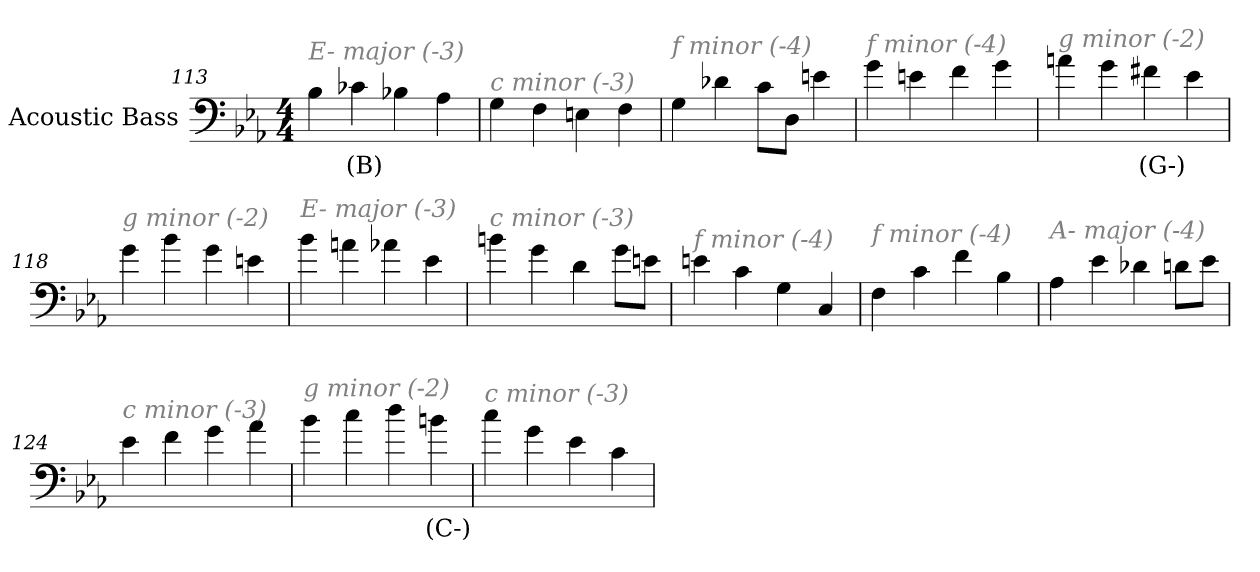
**kern	**text
*part1	*part1
*staff1	*staff1
*I"Acoustic Bass	*
*clefF4	*
*ITrd7c12	*
*k[b-e-a-]	*
*E-:	*
*M4/4	*
=113	=113
!LO:TX:i:color=#808080:t=E- major (-3)	!
4BB-	.
4C-Xi	(B)
4BB-X	.
4AA-	.
=114	=114
!LO:TX:i:color=#808080:t=c minor (-3)	!
4GG	.
4FF	.
4EEn	.
4FF	.
=115	=115
!LO:TX:i:color=#808080:t=f minor (-4)	!
4GG	.
4D-X	.
8CL	.
8DDJ	.
4En	.
=116	=116
!LO:TX:i:color=#808080:t=f minor (-4)	!
4G	.
4En	.
4F	.
4G	.
=117	=117
!LO:TX:i:color=#808080:t=g minor (-2)	!
4An	.
4G	.
4F#Xi	(G-)
4E-	.
=118	=118
!LO:TX:i:color=#808080:t=g minor (-2)	!
4G	.
4B-	.
4G	.
4En	.
=119	=119
!LO:TX:i:color=#808080:t=E- major (-3)	!
4B-	.
4An	.
4A-X	.
4E-	.
=120	=120
!LO:TX:i:color=#808080:t=c minor (-3)	!
4Bn	.
4G	.
4D	.
8GL	.
8EnJ	.
=121	=121
!LO:TX:i:color=#808080:t=f minor (-4)	!
4En	.
4C	.
4GG	.
4CC	.
=122	=122
!LO:TX:i:color=#808080:t=f minor (-4)	!
4FF	.
4C	.
4F	.
4BB-	.
=123	=123
!LO:TX:i:color=#808080:t=A- major (-4)	!
4AA-	.
4E-	.
4D-X	.
8DnL	.
8E-J	.
=124	=124
!LO:TX:i:color=#808080:t=c minor (-3)	!
4E-	.
4F	.
4G	.
4A-	.
=125	=125
!LO:TX:i:color=#808080:t=g minor (-2)	!
4B-	.
4c	.
4d	.
4Bni	(C-)
=126	=126
!LO:TX:i:color=#808080:t=c minor (-3)	!
4c	.
4G	.
4E-	.
4C	.
=	=
*-	*-
